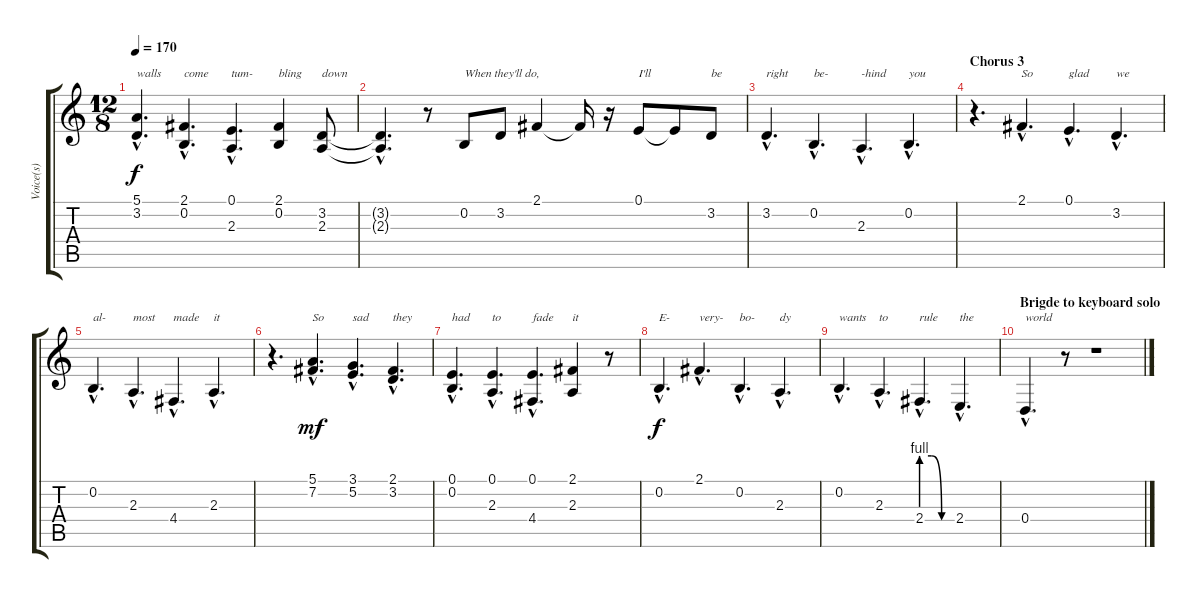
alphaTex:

\track ("Voice(s)" "Voice(s)") {instrument voiceoohs}
\staff {score tabs}
\tuning (E4 B3 G3 D3 A2 E2) {hide}
\ts (12 8)
\tempo 170
\clef g2
\ks c
(5.1{hac} 3.2{hac}).4{d txt "walls" dy f} (2.1{hac} 0.2{hac}).4{d txt "come"} (0.1{hac} 2.3{hac}).4{d txt "tum-"} (2.1 0.2).4{txt "bling"} (3.2 2.3).8{txt "down"} |
(3.2{hac t} 2.3{hac t}).4{d} r.8 0.2.8{txt "When they'll do,"} 3.2.8 2.1.4 2.1{t}.16 r.16 0.1.8{txt "I'll"} 0.1{t}.8 3.2.8{txt "be"} |
3.2{hac}.4{d txt "right"} 0.2{hac}.4{d txt "be-"} 2.3{hac}.4{d txt "-hind"} 0.2{hac}.4{d txt "you"} |
\section ("" "Chorus 3")
r.4{d} 2.1{hac}.4{d txt "So"} 0.1{hac}.4{d txt "glad"} 3.2{hac}.4{d txt "we"} |
0.2{hac}.4{d txt "al-"} 2.3{hac}.4{d txt "most"} 4.4{hac}.4{d txt "made"} 2.3{hac}.4{d txt "it"} |
r.4{d} (5.1{hac} 7.2{hac}).4{d txt "So" dy mf} (3.1{hac} 5.2{hac}).4{d txt "sad"} (2.1{hac} 3.2{hac}).4{d txt "they"} |
(0.1{hac} 0.2{hac}).4{d txt "had"} (0.1{hac} 2.3{hac}).4{d txt "to"} (0.1{hac} 4.4{hac}).4{d txt "fade"} (2.1 2.3).4{txt "it"} r.8 |
0.2{hac}.4{d txt "E-" dy f} 2.1{hac}.4{d txt "very-"} 0.2{hac}.4{d txt "bo-"} 2.3{hac}.4{d txt "dy"} |
0.2{hac}.4{d txt "wants"} 2.3{hac}.4{d txt "to"} 2.4{be (custom 0 4 20 4 40 0 60 0) hac}.4{d txt "rule"} 2.4{hac}.4{d txt "the"} |
\section ("" "Brigde to keyboard solo")
0.4{hac}.4{d txt "world"} r.8 r.1
